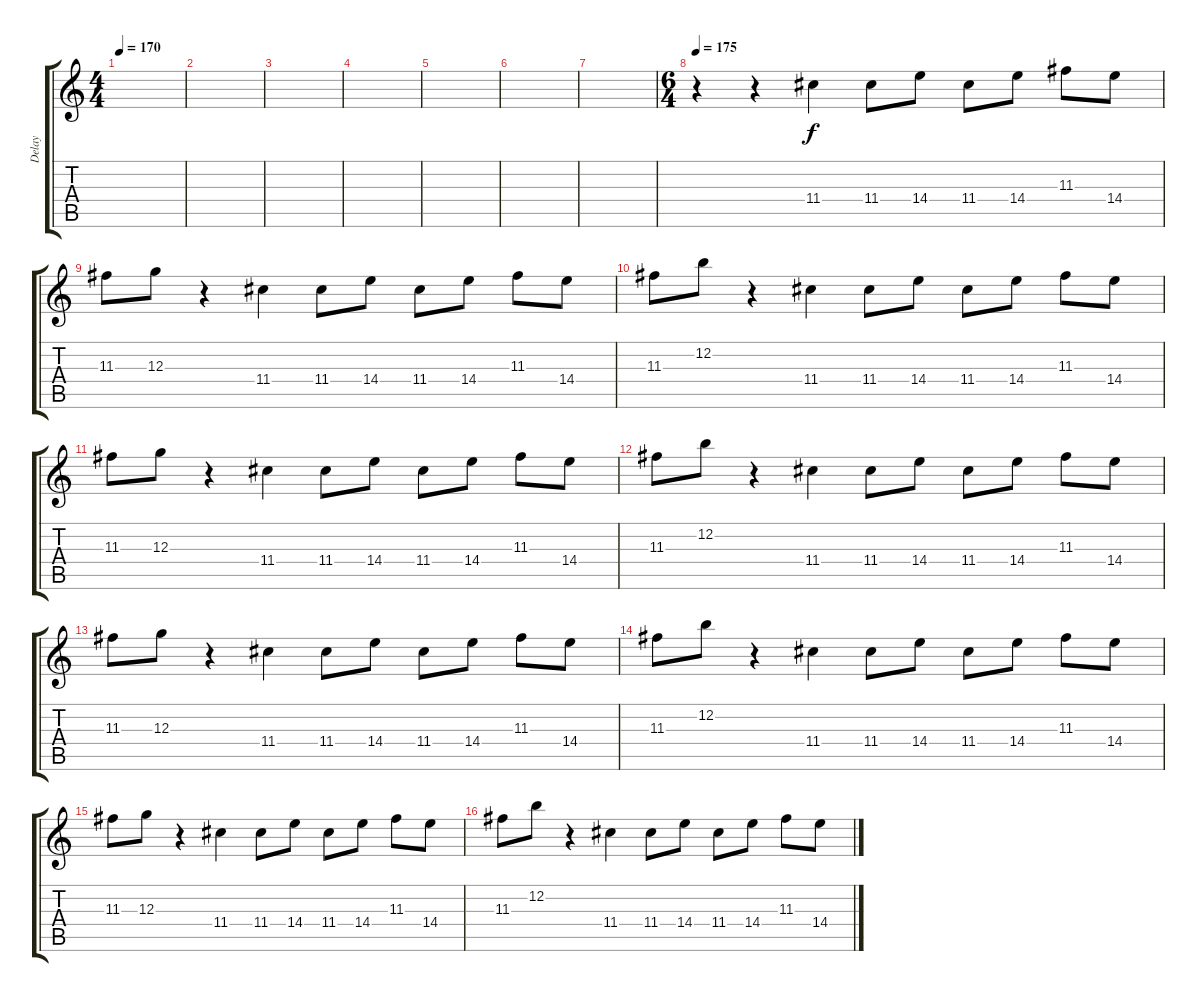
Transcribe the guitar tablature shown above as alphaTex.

\track ("Delay" "Delay") {instrument distortionguitar}
\staff {score tabs}
\tuning (E4 B3 G3 D3 A2 E2) {hide}
\ts (4 4)
\tempo 170
\clef g2
\ks c
|
|
|
|
|
|
|
\ts (6 4)
\tempo 175
r.4{volume 9} r.4 11.4.4 11.4.8 14.4.8 11.4.8 14.4.8 11.3.8 14.4.8 |
11.3.8 12.3.8 r.4 11.4.4 11.4.8 14.4.8 11.4.8 14.4.8 11.3.8 14.4.8 |
11.3.8 12.2.8 r.4 11.4.4 11.4.8 14.4.8 11.4.8 14.4.8 11.3.8 14.4.8 |
11.3.8 12.3.8 r.4 11.4.4 11.4.8 14.4.8 11.4.8 14.4.8 11.3.8 14.4.8 |
11.3.8 12.2.8 r.4 11.4.4 11.4.8 14.4.8 11.4.8 14.4.8 11.3.8 14.4.8 |
11.3.8 12.3.8 r.4 11.4.4 11.4.8 14.4.8 11.4.8 14.4.8 11.3.8 14.4.8 |
11.3.8 12.2.8 r.4 11.4.4 11.4.8 14.4.8 11.4.8 14.4.8 11.3.8 14.4.8 |
11.3.8 12.3.8 r.4 11.4.4 11.4.8 14.4.8 11.4.8 14.4.8 11.3.8 14.4.8 |
11.3.8 12.2.8 r.4 11.4.4 11.4.8 14.4.8 11.4.8 14.4.8 11.3.8 14.4.8
